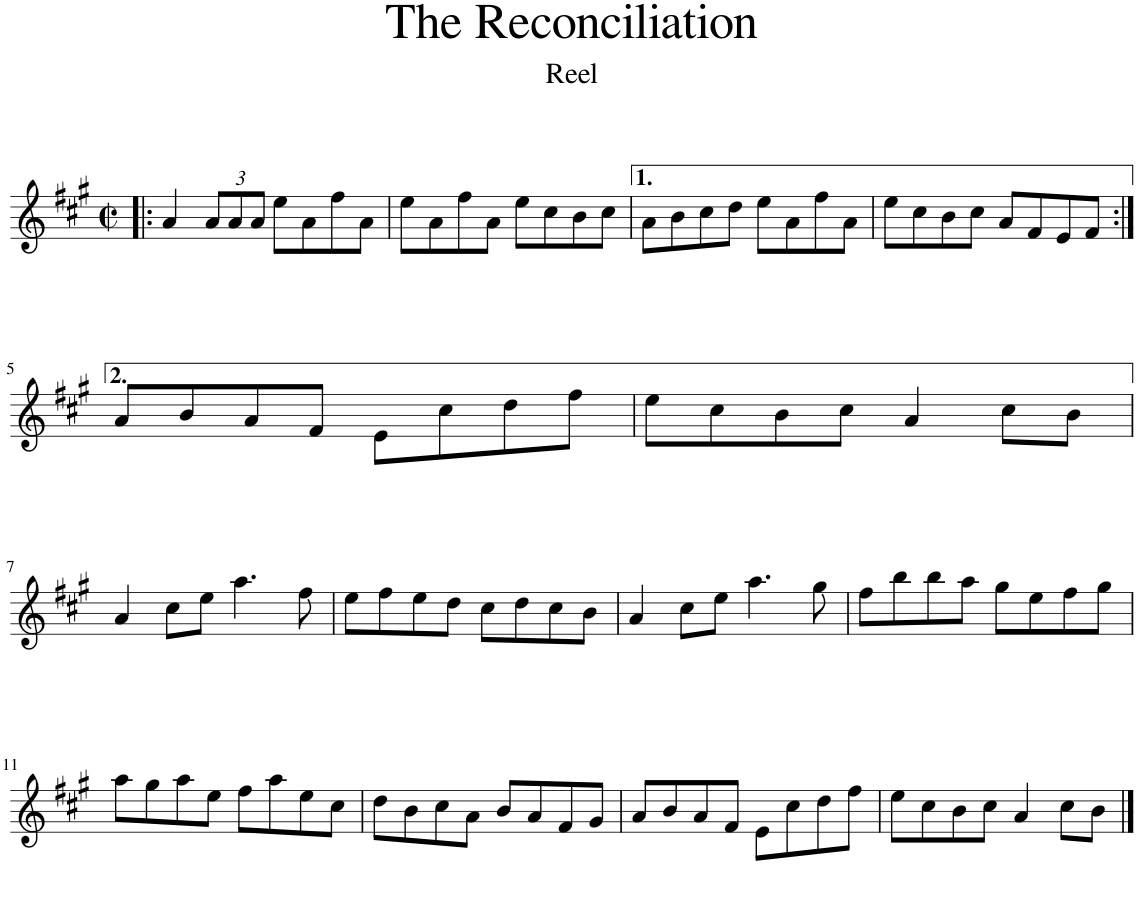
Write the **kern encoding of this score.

**kern
*part1
*staff1
*I"Piano
*I'Pno
*clefG2
*k[f#c#g#]
*M2/2
*met(c|)
=1!|:
4a/
*Xbrackettup
12a/L
12a/
12a/J
8ee\L
8a\
8ff#\
8a\J
=2
8ee\L
8a\
8ff#\
8a\J
8ee\L
8cc#\
8b\
8cc#\J
=3
8a\L
8b\
8cc#\
8dd\J
8ee\L
8a\
8ff#\
8a\J
=4
8ee\L
8cc#\
8b\
8cc#\J
8a/L
8f#/
8e/
8f#/J
!!LO:LB:g=z
=5:|!
8a/L
8b/
8a/
8f#/J
8e\L
8cc#\
8dd\
8ff#\J
=6
8ee\L
8cc#\
8b\
8cc#\J
4a/
8cc#\L
8b\J
!!LO:LB:g=z
=7
4a/
8cc#\L
8ee\J
4.aa\
8ff#\
=8
8ee\L
8ff#\
8ee\
8dd\J
8cc#\L
8dd\
8cc#\
8b\J
=9
4a/
8cc#\L
8ee\J
4.aa\
8gg#\
=10
8ff#\L
8bb\
8bb\
8aa\J
8gg#\L
8ee\
8ff#\
8gg#\J
!!LO:LB:g=z
=11
8aa\L
8gg#\
8aa\
8ee\J
8ff#\L
8aa\
8ee\
8cc#\J
=12
8dd\L
8b\
8cc#\
8a\J
8b/L
8a/
8f#/
8g#/J
=13
8a/L
8b/
8a/
8f#/J
8e\L
8cc#\
8dd\
8ff#\J
=14
8ee\L
8cc#\
8b\
8cc#\J
4a/
8cc#\L
8b\J
==
*-
